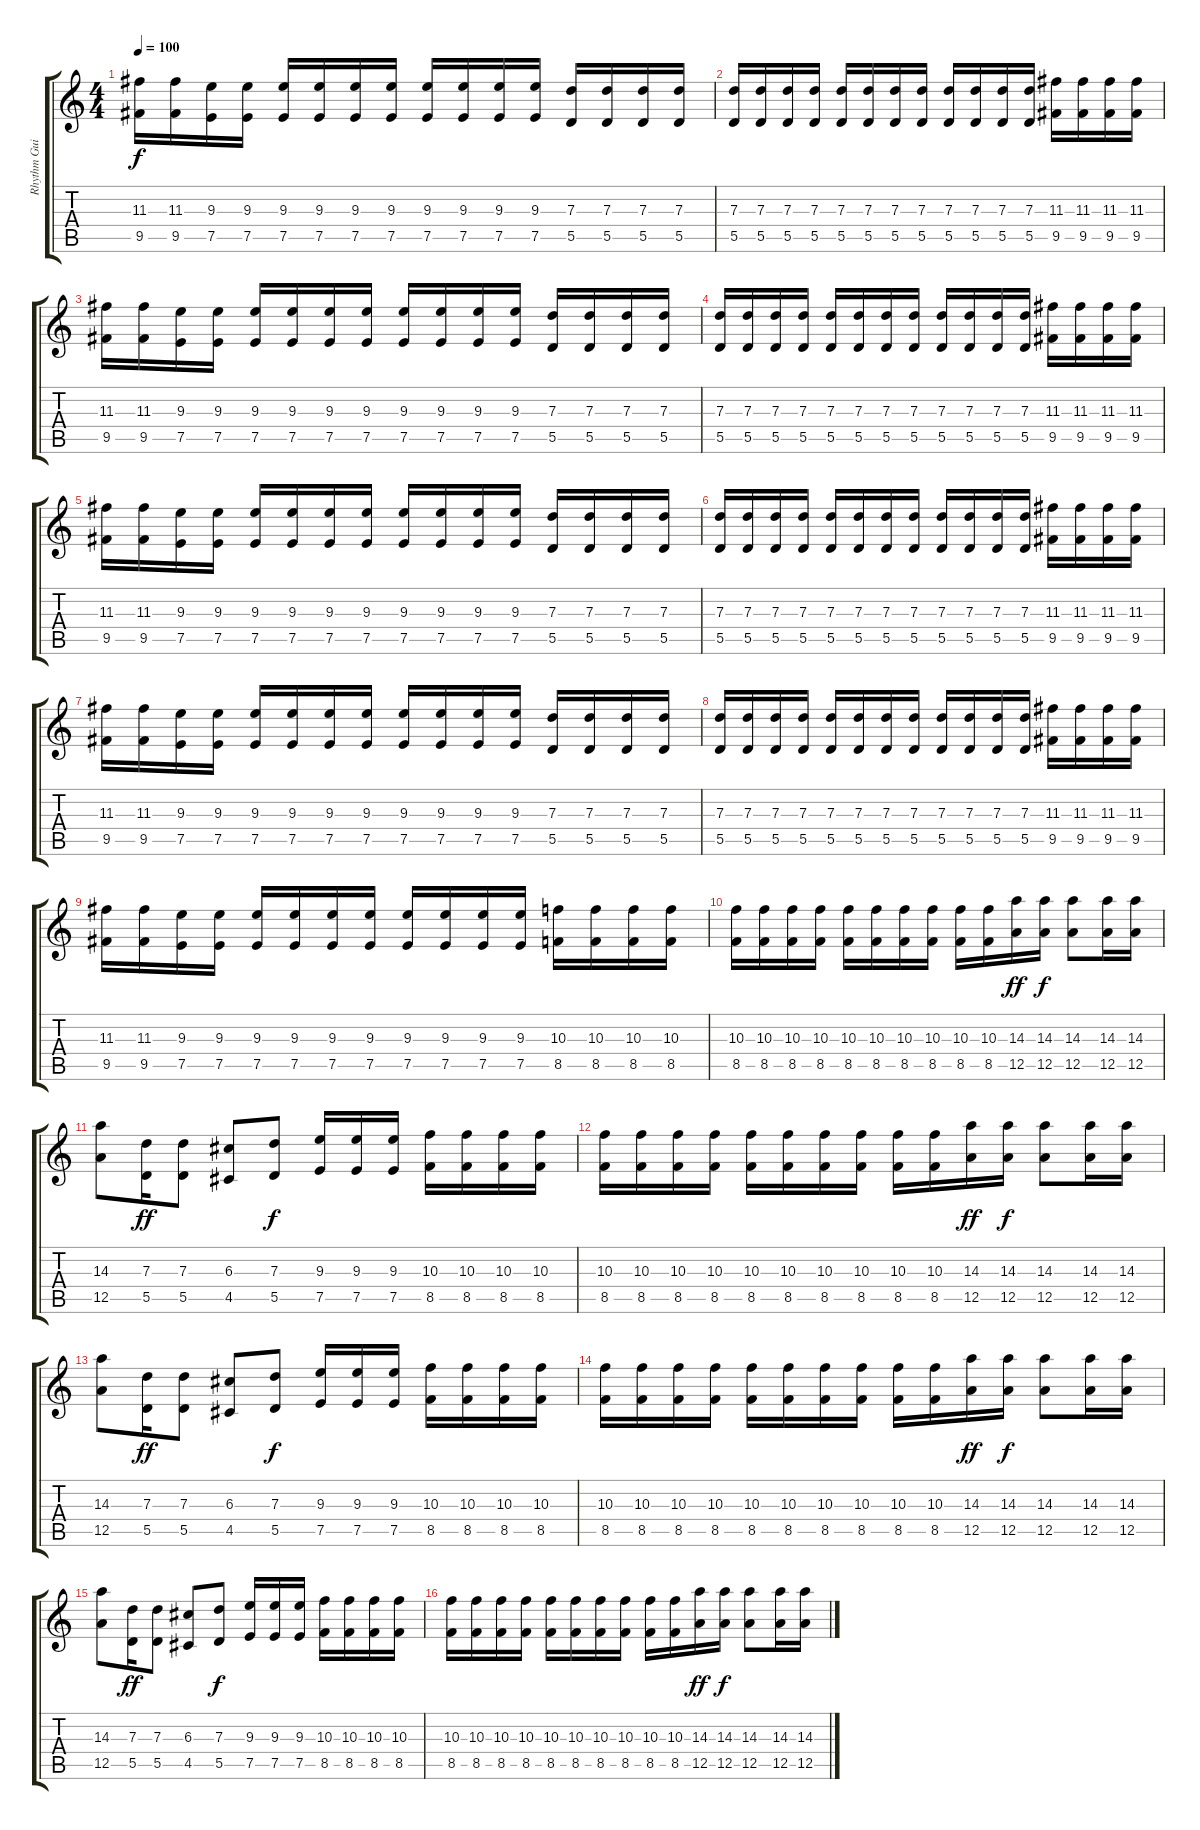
\track ("Rhythm Guitar II" "Rhythm Gui") {instrument distortionguitar}
\staff {score tabs}
\tuning (E4 B3 G3 D3 A2 E2) {hide}
\ts (4 4)
\tempo 100
\clef g2
\ks c
(11.3 9.5).16{dy f} (11.3 9.5).16 (9.3 7.5).16 (9.3 7.5).16 (9.3 7.5).16 (9.3 7.5).16 (9.3 7.5).16 (9.3 7.5).16 (9.3 7.5).16 (9.3 7.5).16 (9.3 7.5).16 (9.3 7.5).16 (7.3 5.5).16 (7.3 5.5).16 (7.3 5.5).16 (7.3 5.5).16 |
(7.3 5.5).16 (7.3 5.5).16 (7.3 5.5).16 (7.3 5.5).16 (7.3 5.5).16 (7.3 5.5).16 (7.3 5.5).16 (7.3 5.5).16 (7.3 5.5).16 (7.3 5.5).16 (7.3 5.5).16 (7.3 5.5).16 (11.3 9.5).16 (11.3 9.5).16 (11.3 9.5).16 (11.3 9.5).16 |
(11.3 9.5).16 (11.3 9.5).16 (9.3 7.5).16 (9.3 7.5).16 (9.3 7.5).16 (9.3 7.5).16 (9.3 7.5).16 (9.3 7.5).16 (9.3 7.5).16 (9.3 7.5).16 (9.3 7.5).16 (9.3 7.5).16 (7.3 5.5).16 (7.3 5.5).16 (7.3 5.5).16 (7.3 5.5).16 |
(7.3 5.5).16 (7.3 5.5).16 (7.3 5.5).16 (7.3 5.5).16 (7.3 5.5).16 (7.3 5.5).16 (7.3 5.5).16 (7.3 5.5).16 (7.3 5.5).16 (7.3 5.5).16 (7.3 5.5).16 (7.3 5.5).16 (11.3 9.5).16 (11.3 9.5).16 (11.3 9.5).16 (11.3 9.5).16 |
(11.3 9.5).16 (11.3 9.5).16 (9.3 7.5).16 (9.3 7.5).16 (9.3 7.5).16 (9.3 7.5).16 (9.3 7.5).16 (9.3 7.5).16 (9.3 7.5).16 (9.3 7.5).16 (9.3 7.5).16 (9.3 7.5).16 (7.3 5.5).16 (7.3 5.5).16 (7.3 5.5).16 (7.3 5.5).16 |
(7.3 5.5).16 (7.3 5.5).16 (7.3 5.5).16 (7.3 5.5).16 (7.3 5.5).16 (7.3 5.5).16 (7.3 5.5).16 (7.3 5.5).16 (7.3 5.5).16 (7.3 5.5).16 (7.3 5.5).16 (7.3 5.5).16 (11.3 9.5).16 (11.3 9.5).16 (11.3 9.5).16 (11.3 9.5).16 |
(11.3 9.5).16 (11.3 9.5).16 (9.3 7.5).16 (9.3 7.5).16 (9.3 7.5).16 (9.3 7.5).16 (9.3 7.5).16 (9.3 7.5).16 (9.3 7.5).16 (9.3 7.5).16 (9.3 7.5).16 (9.3 7.5).16 (7.3 5.5).16 (7.3 5.5).16 (7.3 5.5).16 (7.3 5.5).16 |
(7.3 5.5).16 (7.3 5.5).16 (7.3 5.5).16 (7.3 5.5).16 (7.3 5.5).16 (7.3 5.5).16 (7.3 5.5).16 (7.3 5.5).16 (7.3 5.5).16 (7.3 5.5).16 (7.3 5.5).16 (7.3 5.5).16 (11.3 9.5).16 (11.3 9.5).16 (11.3 9.5).16 (11.3 9.5).16 |
(11.3 9.5).16 (11.3 9.5).16 (9.3 7.5).16 (9.3 7.5).16 (9.3 7.5).16 (9.3 7.5).16 (9.3 7.5).16 (9.3 7.5).16 (9.3 7.5).16 (9.3 7.5).16 (9.3 7.5).16 (9.3 7.5).16 (10.3 8.5).16 (10.3 8.5).16 (10.3 8.5).16 (10.3 8.5).16 |
(10.3 8.5).16 (10.3 8.5).16 (10.3 8.5).16 (10.3 8.5).16 (10.3 8.5).16 (10.3 8.5).16 (10.3 8.5).16 (10.3 8.5).16 (10.3 8.5).16 (10.3 8.5).16 (14.3 12.5).16{dy ff} (14.3 12.5).16{dy f} (14.3 12.5).8 (14.3 12.5).16 (14.3 12.5).16 |
(14.3 12.5).8 (7.3 5.5).16{dy ff} (7.3 5.5).8 (6.3 4.5).8 (7.3 5.5).8{dy f} (9.3 7.5).16 (9.3 7.5).16 (9.3 7.5).16 (10.3 8.5).16 (10.3 8.5).16 (10.3 8.5).16 (10.3 8.5).16 |
(10.3 8.5).16 (10.3 8.5).16 (10.3 8.5).16 (10.3 8.5).16 (10.3 8.5).16 (10.3 8.5).16 (10.3 8.5).16 (10.3 8.5).16 (10.3 8.5).16 (10.3 8.5).16 (14.3 12.5).16{dy ff} (14.3 12.5).16{dy f} (14.3 12.5).8 (14.3 12.5).16 (14.3 12.5).16 |
(14.3 12.5).8 (7.3 5.5).16{dy ff} (7.3 5.5).8 (6.3 4.5).8 (7.3 5.5).8{dy f} (9.3 7.5).16 (9.3 7.5).16 (9.3 7.5).16 (10.3 8.5).16 (10.3 8.5).16 (10.3 8.5).16 (10.3 8.5).16 |
(10.3 8.5).16 (10.3 8.5).16 (10.3 8.5).16 (10.3 8.5).16 (10.3 8.5).16 (10.3 8.5).16 (10.3 8.5).16 (10.3 8.5).16 (10.3 8.5).16 (10.3 8.5).16 (14.3 12.5).16{dy ff} (14.3 12.5).16{dy f} (14.3 12.5).8 (14.3 12.5).16 (14.3 12.5).16 |
(14.3 12.5).8 (7.3 5.5).16{dy ff} (7.3 5.5).8 (6.3 4.5).8 (7.3 5.5).8{dy f} (9.3 7.5).16 (9.3 7.5).16 (9.3 7.5).16 (10.3 8.5).16 (10.3 8.5).16 (10.3 8.5).16 (10.3 8.5).16 |
(10.3 8.5).16 (10.3 8.5).16 (10.3 8.5).16 (10.3 8.5).16 (10.3 8.5).16 (10.3 8.5).16 (10.3 8.5).16 (10.3 8.5).16 (10.3 8.5).16 (10.3 8.5).16 (14.3 12.5).16{dy ff} (14.3 12.5).16{dy f} (14.3 12.5).8 (14.3 12.5).16 (14.3 12.5).16
